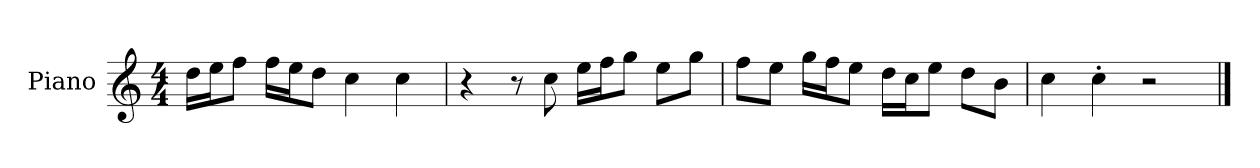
**kern
*part1
*staff1
*I"Piano
*I'P-no
*clefG2
*k[]
*M4/4
*MM90
=1
16dd\LL
16ee\J
8ff\J
16ff\LL
16ee\J
8dd\J
4cc\
4cc\
=2
4r
8r
8cc\
16ee\LL
16ff\J
8gg\J
8ee\L
8gg\J
=3
8ff\L
8ee\J
16gg\LL
16ff\J
8ee\J
16dd\LL
16cc\J
8ee\J
8dd\L
8b\J
=4
4cc\
4cc'\
2r
==
*-
